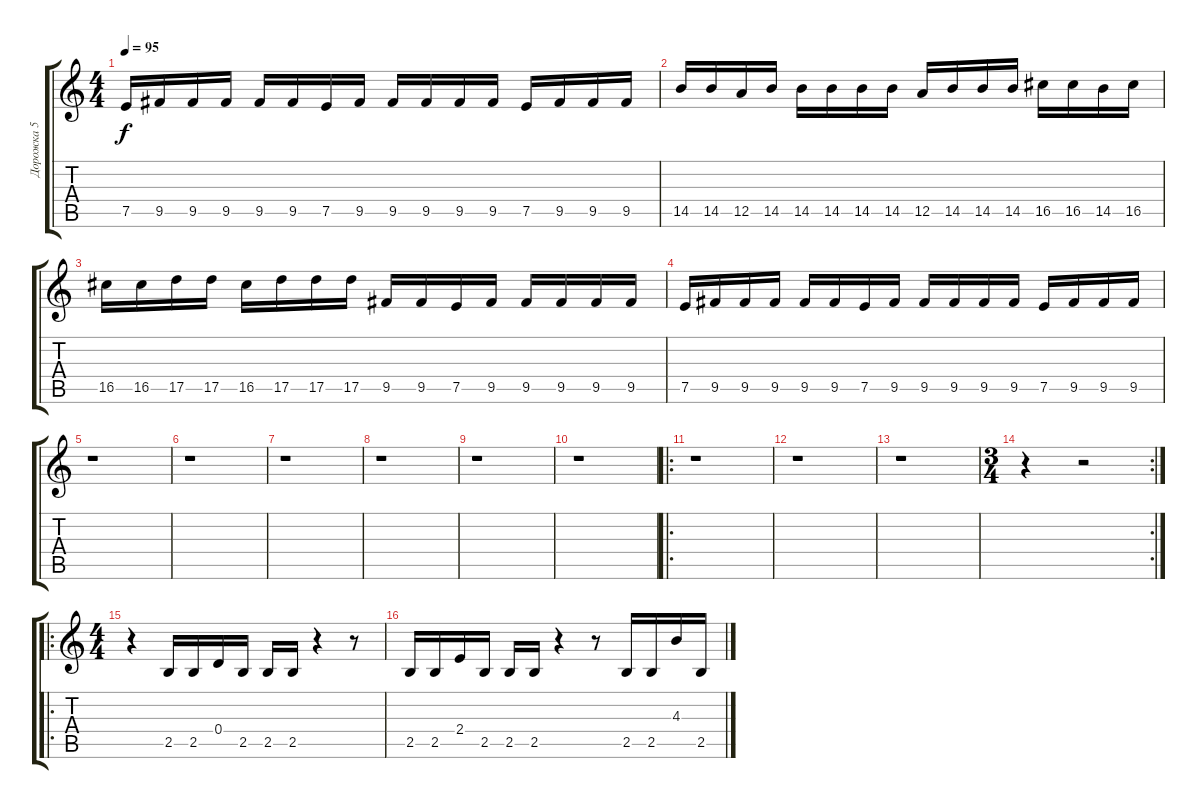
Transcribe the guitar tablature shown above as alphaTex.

\track ("Дорожка 5" "Дорожка 5") {instrument electricguitarclean}
\staff {score tabs}
\tuning (E4 B3 G3 D3 A2 E2) {hide}
\ts (4 4)
\tempo 95
\clef g2
\ks c
7.5.16{dy f} 9.5.16 9.5.16 9.5.16 9.5.16 9.5.16 7.5.16 9.5.16 9.5.16 9.5.16 9.5.16 9.5.16 7.5.16 9.5.16 9.5.16 9.5.16 |
14.5.16 14.5.16 12.5.16 14.5.16 14.5.16 14.5.16 14.5.16 14.5.16 12.5.16 14.5.16 14.5.16 14.5.16 16.5.16 16.5.16 14.5.16 16.5.16 |
16.5.16 16.5.16 17.5.16 17.5.16 16.5.16 17.5.16 17.5.16 17.5.16 9.5.16 9.5.16 7.5.16 9.5.16 9.5.16 9.5.16 9.5.16 9.5.16 |
7.5.16 9.5.16 9.5.16 9.5.16 9.5.16 9.5.16 7.5.16 9.5.16 9.5.16 9.5.16 9.5.16 9.5.16 7.5.16 9.5.16 9.5.16 9.5.16 |
r.1 |
r.1 |
r.1 |
r.1 |
r.1 |
r.1 |
\ro
r.1 |
r.1 |
r.1 |
\rc 2
\ts (3 4)
r.4 r.2 |
\ro
\ts (4 4)
r.4 2.5.16 2.5.16 0.4.16 2.5.16 2.5.16 2.5.16 r.4 r.8 |
2.5.16 2.5.16 2.4.16 2.5.16 2.5.16 2.5.16 r.4 r.8 2.5.16 2.5.16 4.3.16 2.5.16
